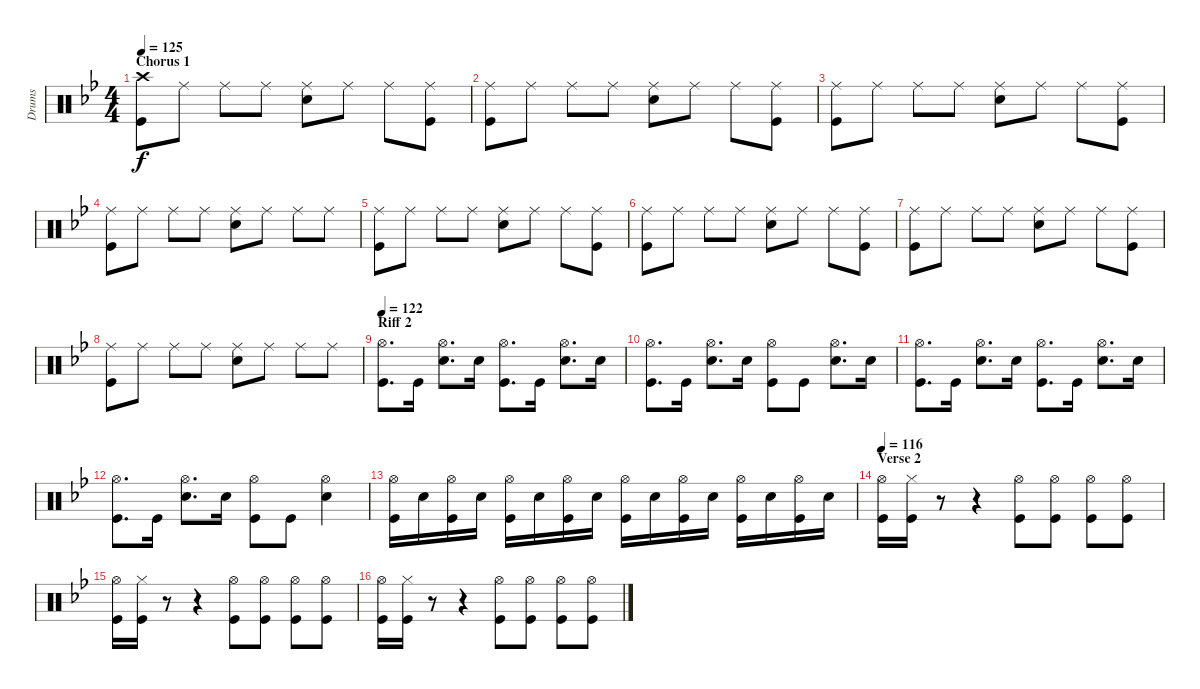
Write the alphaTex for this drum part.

\track ("Drums" "Drums") {instrument percussion}
\staff {score}
\articulation defaults
\ts (4 4)
\section ("" "Chorus 1")
\tempo 125
\clef neutral
\ks gminor
("Kick (hit)" "Crash high (hit)").8{dy f} "Ride (middle)".8 "Ride (middle)".8 "Ride (middle)".8 ("Snare (hit) 2" "Ride (middle)").8 "Ride (middle)".8 "Ride (middle)".8 ("Kick (hit)" "Ride (middle)").8 |
("Kick (hit)" "Ride (middle)").8 "Ride (middle)".8 "Ride (middle)".8 "Ride (middle)".8 ("Snare (hit) 2" "Ride (middle)").8 "Ride (middle)".8 "Ride (middle)".8 ("Kick (hit)" "Ride (middle)").8 |
("Kick (hit)" "Ride (middle)").8 "Ride (middle)".8 "Ride (middle)".8 "Ride (middle)".8 ("Snare (hit) 2" "Ride (middle)").8 "Ride (middle)".8 "Ride (middle)".8 ("Kick (hit)" "Ride (middle)").8 |
("Kick (hit)" "Ride (middle)").8 "Ride (middle)".8 "Ride (middle)".8 "Ride (middle)".8 ("Snare (hit) 2" "Ride (middle)").8 "Ride (middle)".8 "Ride (middle)".8 "Ride (middle)".8 |
("Kick (hit)" "Ride (middle)").8 "Ride (middle)".8 "Ride (middle)".8 "Ride (middle)".8 ("Snare (hit) 2" "Ride (middle)").8 "Ride (middle)".8 "Ride (middle)".8 ("Kick (hit)" "Ride (middle)").8 |
("Kick (hit)" "Ride (middle)").8 "Ride (middle)".8 "Ride (middle)".8 "Ride (middle)".8 ("Snare (hit) 2" "Ride (middle)").8 "Ride (middle)".8 "Ride (middle)".8 ("Kick (hit)" "Ride (middle)").8 |
("Kick (hit)" "Ride (middle)").8 "Ride (middle)".8 "Ride (middle)".8 "Ride (middle)".8 ("Snare (hit) 2" "Ride (middle)").8 "Ride (middle)".8 "Ride (middle)".8 ("Kick (hit)" "Ride (middle)").8 |
("Kick (hit)" "Ride (middle)").8 "Ride (middle)".8 "Ride (middle)".8 "Ride (middle)".8 ("Snare (hit) 2" "Ride (middle)").8 "Ride (middle)".8 "Ride (middle)".8 "Ride (middle)".8 |
\section ("" "Riff 2")
\tempo 122
("Hi-Hat (open)" "Kick (hit)").8{d} "Kick (hit)".16 ("Hi-Hat (open)" "Snare (hit) 2").8{d} "Snare (hit) 2".16 ("Hi-Hat (open)" "Kick (hit)").8{d} "Kick (hit)".16 ("Hi-Hat (open)" "Snare (hit) 2").8{d} "Snare (hit) 2".16 |
("Hi-Hat (open)" "Kick (hit)").8{d} "Kick (hit)".16 ("Hi-Hat (open)" "Snare (hit) 2").8{d} "Snare (hit) 2".16 ("Hi-Hat (open)" "Kick (hit)").8 "Kick (hit)".8 ("Hi-Hat (open)" "Snare (hit) 2").8{d} "Snare (hit) 2".16 |
("Hi-Hat (open)" "Kick (hit)").8{d} "Kick (hit)".16 ("Hi-Hat (open)" "Snare (hit) 2").8{d} "Snare (hit) 2".16 ("Hi-Hat (open)" "Kick (hit)").8{d} "Kick (hit)".16 ("Hi-Hat (open)" "Snare (hit) 2").8{d} "Snare (hit) 2".16 |
("Hi-Hat (open)" "Kick (hit)").8{d} "Kick (hit)".16 ("Hi-Hat (open)" "Snare (hit) 2").8{d} "Snare (hit) 2".16 ("Hi-Hat (open)" "Kick (hit)").8 "Kick (hit)".8 ("Hi-Hat (open)" "Snare (hit) 2").4 |
("Hi-Hat (open)" "Kick (hit)").16 "Snare (hit) 2".16 ("Hi-Hat (open)" "Kick (hit)").16 "Snare (hit) 2".16 ("Hi-Hat (open)" "Kick (hit)").16 "Snare (hit) 2".16 ("Hi-Hat (open)" "Kick (hit)").16 "Snare (hit) 2".16 ("Hi-Hat (open)" "Kick (hit)").16 "Snare (hit) 2".16 ("Hi-Hat (open)" "Kick (hit)").16 "Snare (hit) 2".16 ("Hi-Hat (open)" "Kick (hit)").16 "Snare (hit) 2".16 ("Hi-Hat (open)" "Kick (hit)").16 "Snare (hit) 2".16 |
\section ("" "Verse 2")
\tempo 116
("Hi-Hat (open)" "Kick (hit)").16 ("Hi-Hat (closed)" "Kick (hit)").16 r.8 r.4 ("Hi-Hat (open)" "Kick (hit)").8 ("Hi-Hat (open)" "Kick (hit)").8 ("Hi-Hat (open)" "Kick (hit)").8 ("Hi-Hat (open)" "Kick (hit)").8 |
("Hi-Hat (open)" "Kick (hit)").16 ("Hi-Hat (closed)" "Kick (hit)").16 r.8 r.4 ("Hi-Hat (open)" "Kick (hit)").8 ("Hi-Hat (open)" "Kick (hit)").8 ("Hi-Hat (open)" "Kick (hit)").8 ("Hi-Hat (open)" "Kick (hit)").8 |
("Hi-Hat (open)" "Kick (hit)").16 ("Hi-Hat (closed)" "Kick (hit)").16 r.8 r.4 ("Hi-Hat (open)" "Kick (hit)").8 ("Hi-Hat (open)" "Kick (hit)").8 ("Hi-Hat (open)" "Kick (hit)").8 ("Hi-Hat (open)" "Kick (hit)").8
